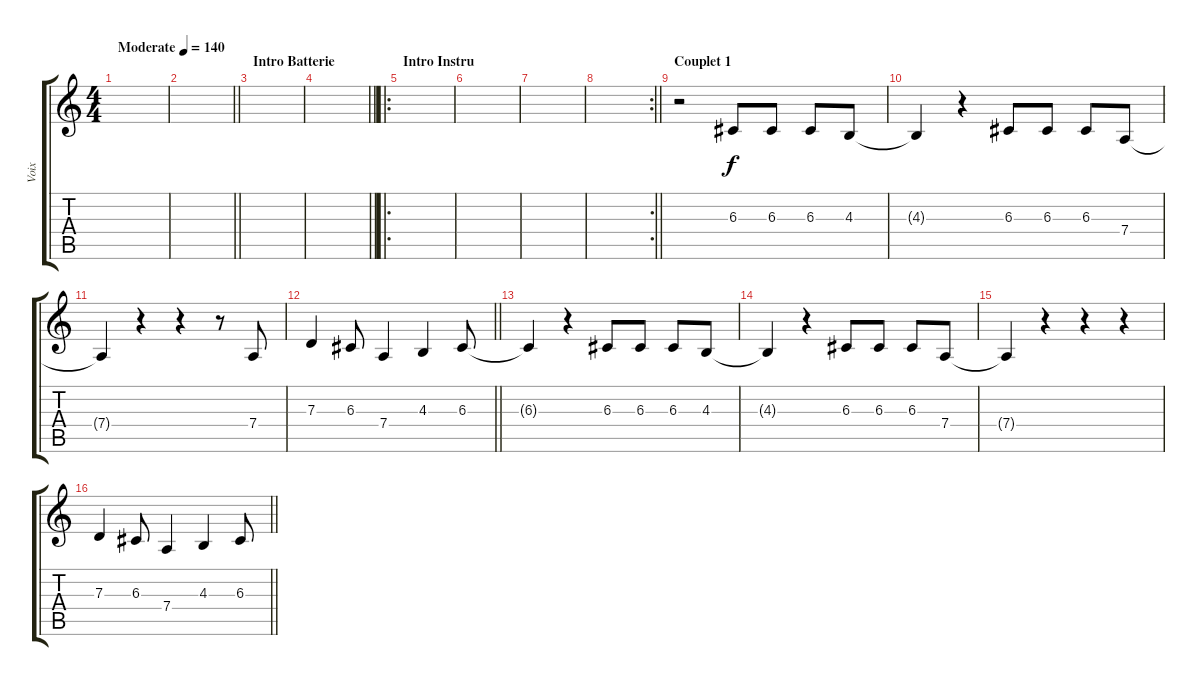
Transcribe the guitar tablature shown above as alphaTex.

\track ("Voix" "Voix") {instrument oboe}
\staff {score tabs}
\tuning (E4 B3 G3 D3 A2 E2) {hide}
\ts (4 4)
\tempo (140 "Moderate")
\clef g2
\ks c
|
\barLineRight lightlight
|
\section ("" "Intro Batterie")
|
\barLineRight lightlight
|
\ro
\section ("" "Intro Instru")
|
|
|
\rc 2
\barLineRight lightlight
|
\section ("" "Couplet 1")
r.2 6.3.8 6.3.8 6.3.8 4.3.8 |
4.3{t}.4 r.4 6.3.8 6.3.8 6.3.8 7.4.8 |
7.4{t}.4 r.4 r.4 r.8 7.4.8 |
\barLineRight lightlight
7.3.4 6.3.8 7.4.4 4.3.4 6.3.8 |
6.3{t}.4 r.4 6.3.8 6.3.8 6.3.8 4.3.8 |
4.3{t}.4 r.4 6.3.8 6.3.8 6.3.8 7.4.8 |
7.4{t}.4 r.4 r.4 r.4 |
\barLineRight lightlight
7.3.4 6.3.8 7.4.4 4.3.4 6.3.8
